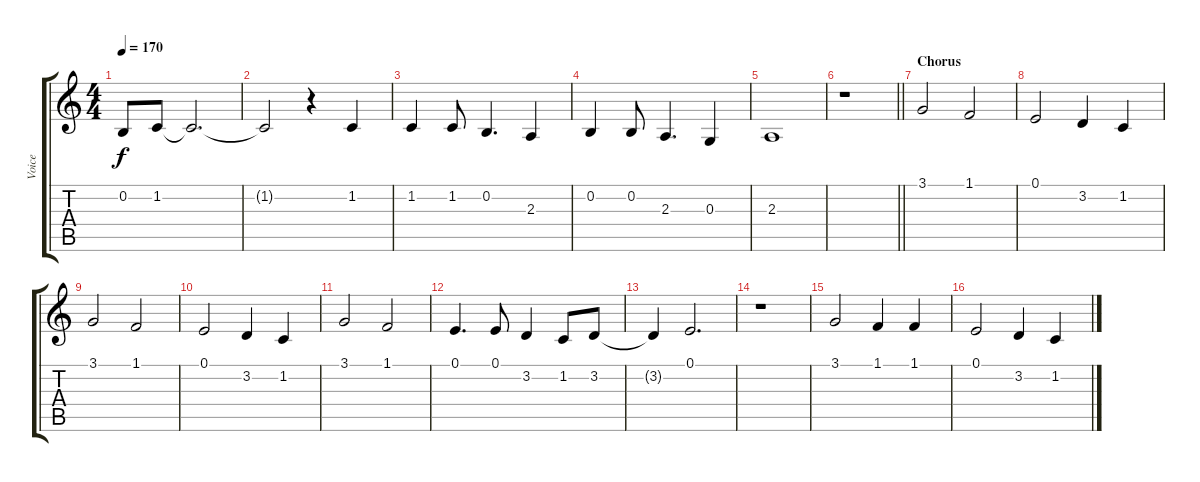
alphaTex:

\track ("Voice" "Voice") {instrument lead2sawtooth}
\staff {score tabs}
\tuning (E4 B3 G3 D3 A2 E2) {hide}
\ts (4 4)
\tempo 170
\clef g2
\ks c
0.2.8{dy f} 1.2.8 1.2{t}.2{d} |
1.2{t}.2 r.4 1.2.4 |
1.2.4 1.2.8 0.2.4{d} 2.3.4 |
0.2.4 0.2.8 2.3.4{d} 0.3.4 |
2.3.1 |
\barLineRight lightlight
r.1 |
\section ("" "Chorus")
3.1.2 1.1.2 |
0.1.2 3.2.4 1.2.4 |
3.1.2 1.1.2 |
0.1.2 3.2.4 1.2.4 |
3.1.2 1.1.2 |
0.1.4{d} 0.1.8 3.2.4 1.2.8 3.2.8 |
3.2{t}.4 0.1.2{d} |
r.1 |
3.1.2 1.1.4 1.1.4 |
0.1.2 3.2.4 1.2.4
